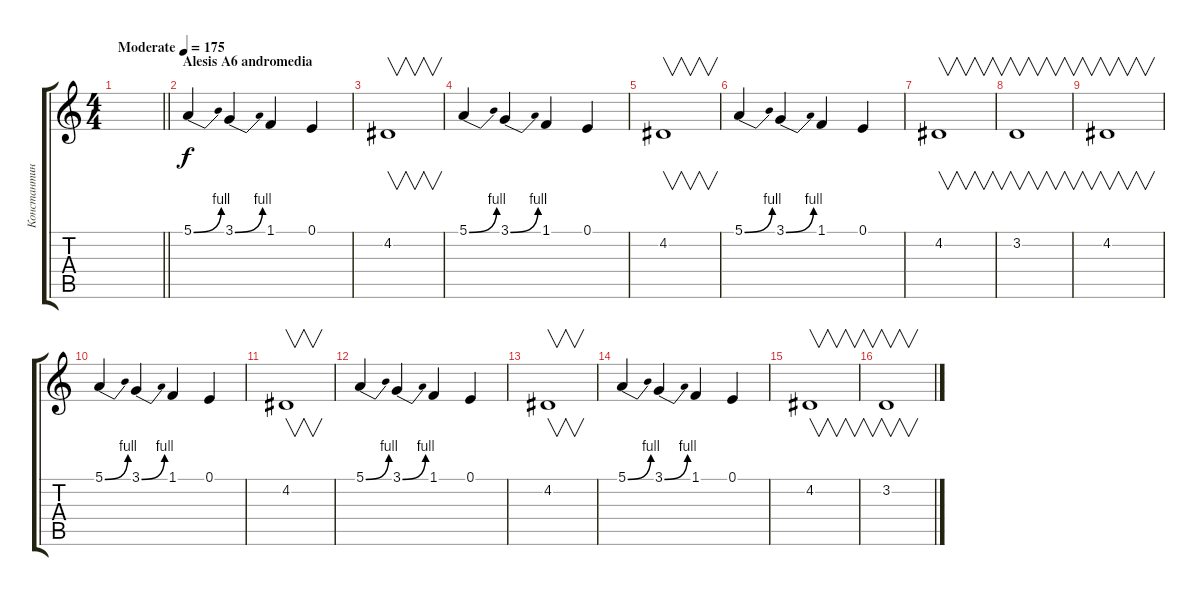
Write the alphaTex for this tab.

\track ("Константин Бекрев" "Константин") {instrument lead2sawtooth}
\staff {score tabs}
\tuning (E4 B3 G3 D3 A2 E2) {hide}
\ts (4 4)
\tempo (175 "Moderate")
\clef g2
\barLineRight lightlight
\ks c
|
\section ("" "Alesis A6 andromedia")
5.1{be (bend 0 0 60 4)}.4 3.1{be (bend 0 0 60 4)}.4 1.1.4 0.1.4 |
4.2.1{v} |
5.1{be (bend 0 0 60 4)}.4 3.1{be (bend 0 0 60 4)}.4 1.1.4 0.1.4 |
4.2.1{v} |
5.1{be (bend 0 0 60 4)}.4 3.1{be (bend 0 0 60 4)}.4 1.1.4 0.1.4 |
4.2.1{v} |
3.2.1{v} |
4.2.1{v} |
5.1{be (bend 0 0 60 4)}.4 3.1{be (bend 0 0 60 4)}.4 1.1.4 0.1.4 |
4.2.1{v} |
5.1{be (bend 0 0 60 4)}.4 3.1{be (bend 0 0 60 4)}.4 1.1.4 0.1.4 |
4.2.1{v} |
5.1{be (bend 0 0 60 4)}.4 3.1{be (bend 0 0 60 4)}.4 1.1.4 0.1.4 |
4.2.1{v} |
3.2.1{v}
